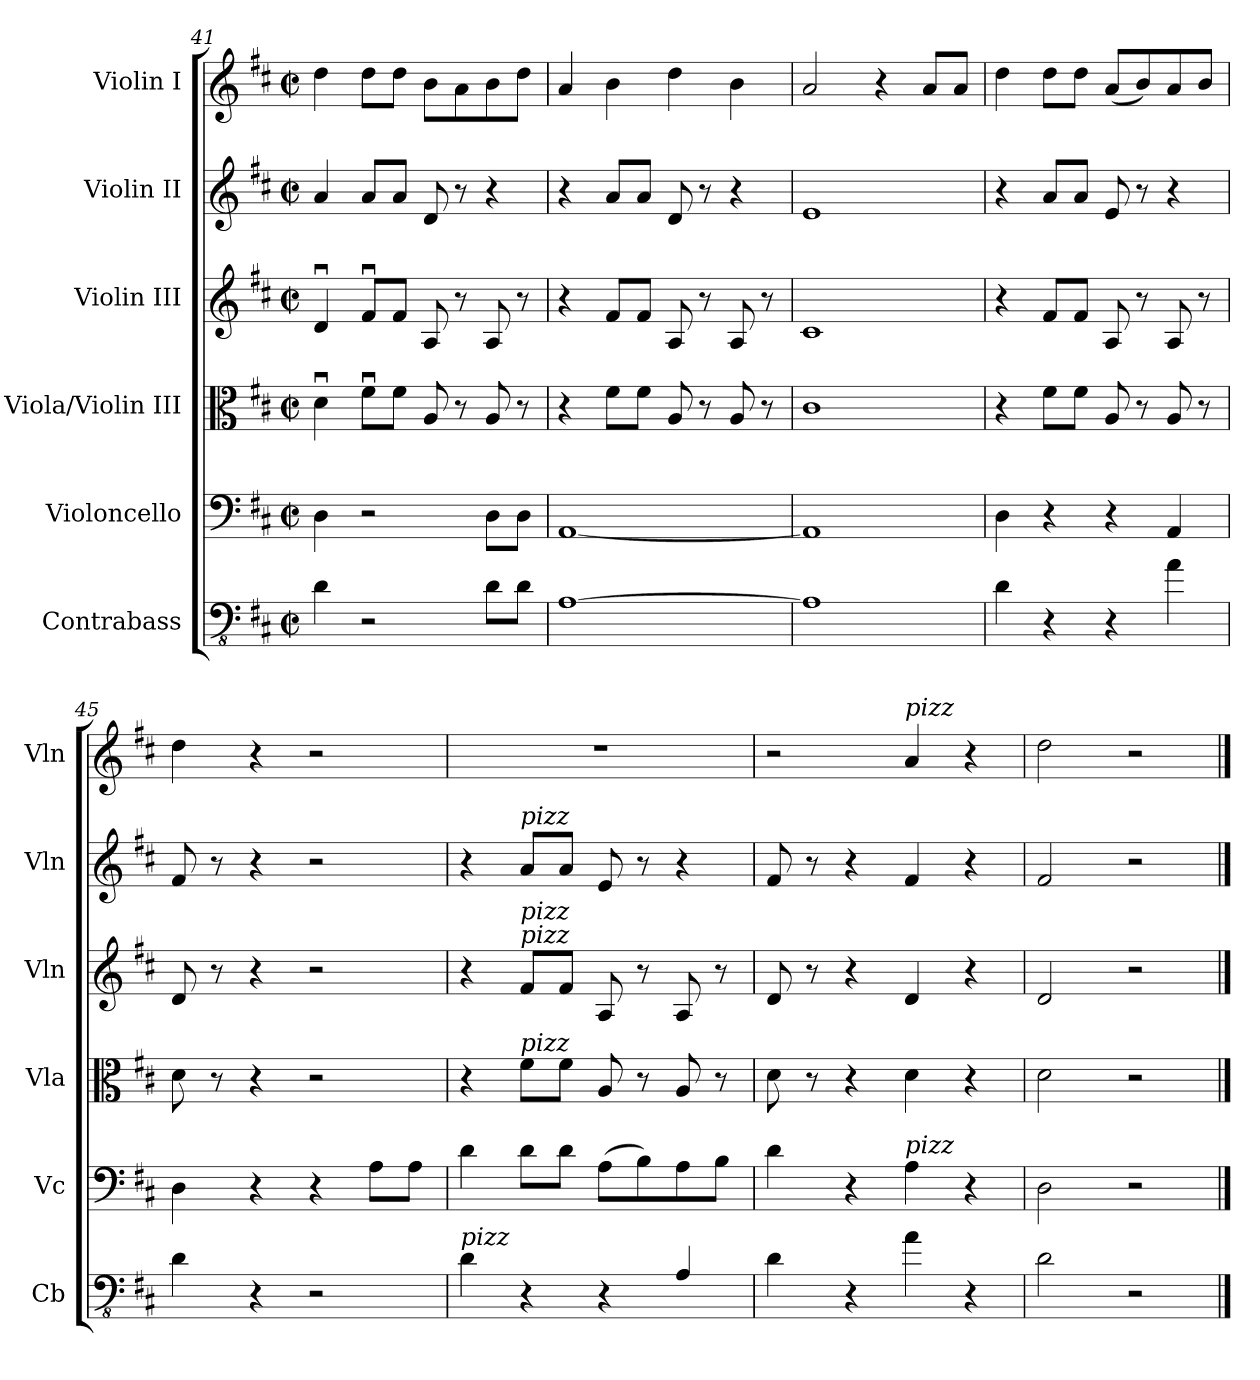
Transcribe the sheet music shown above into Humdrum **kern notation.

**kern	**kern	**kern	**kern	**kern	**kern
*part6	*part5	*part4	*part3	*part2	*part1
*staff6	*staff5	*staff4	*staff3	*staff2	*staff1
*I"Contrabass	*I"Violoncello	*I"Viola/Violin III	*I"Violin III	*I"Violin II	*I"Violin I
*I'Cb	*I'Vc	*I'Vla	*I'Vln	*I'Vln	*I'Vln
!!LO:PB:g=z
*clefFv4	*clefF4	*clefC3	*clefG2	*clefG2	*clefG2
*ITrd7c12	*	*	*	*	*
*k[f#c#]	*k[f#c#]	*k[f#c#]	*k[f#c#]	*k[f#c#]	*k[f#c#]
*M2/2	*M2/2	*M2/2	*M2/2	*M2/2	*M2/2
*met(c|)	*met(c|)	*met(c|)	*met(c|)	*met(c|)	*met(c|)
=41	=41	=41	=41	=41	=41
4DD\	4D\	4du\	4du/	4a/	4dd\
2r	2r	8f#u\L	8f#u/L	8a/L	8dd\L
.	.	8f#\J	8f#/J	8a/J	8dd\J
.	.	8A/	8A/	8d/	8b\L
.	.	8r	8r	8r	8a\
8DD\L	8D\L	8A/	8A/	4r	8b\
8DD\J	8D\J	8r	8r	.	8dd\J
=42	=42	=42	=42	=42	=42
[1AAA	[1AA	4r	4r	4r	4a/
.	.	8f#\L	8f#/L	8a/L	4b\
.	.	8f#\J	8f#/J	8a/J	.
.	.	8A/	8A/	8d/	4dd\
.	.	8r	8r	8r	.
.	.	8A/	8A/	4r	4b\
.	.	8r	8r	.	.
=43	=43	=43	=43	=43	=43
1AAA]	1AA]	1c#	1c#	1e	2a/
.	.	.	.	.	4r
.	.	.	.	.	8a/L
.	.	.	.	.	8a/J
=44	=44	=44	=44	=44	=44
4DD\	4D\	4r	4r	4r	4dd\
4r	4r	8f#\L	8f#/L	8a/L	8dd\L
.	.	8f#\J	8f#/J	8a/J	8dd\J
4r	4r	8A/	8A/	8e/	(8a/L
.	.	8r	8r	8r	8b/)
4AA\	4AA/	8A/	8A/	4r	8a/
.	.	8r	8r	.	8b/J
=45	=45	=45	=45	=45	=45
4DD\	4D\	8d\	8d/	8f#/	4dd\
.	.	8r	8r	8r	.
4r	4r	4r	4r	4r	4r
2r	4r	2r	2r	2r	2r
.	8A\L	.	.	.	.
.	8A\J	.	.	.	.
!!LO:LB:g=z
=46	=46	=46	=46	=46	=46
!LO:TX:a:i:t=pizz	!	!	!	!	!
4DD\	4d\	4r	4r	4r	1r
!	!	!	!	!LO:TX:a:i:t=pizz	!
!	!	!	!LO:TX:a:i:t=pizz	!	!
!	!	!	!LO:TX:a:i:t=pizz	!	!
!	!	!LO:TX:a:i:t=pizz	!	!	!
4r	8d\L	8f#\L	8f#/L	8a/L	.
.	8d\J	8f#\J	8f#/J	8a/J	.
4r	(8A\L	8A/	8A/	8e/	.
.	8B\)	8r	8r	8r	.
4AAA/	8A\	8A/	8A/	4r	.
.	8B\J	8r	8r	.	.
=47	=47	=47	=47	=47	=47
4DD\	4d\	8d\	8d/	8f#/	2r
.	.	8r	8r	8r	.
4r	4r	4r	4r	4r	.
!	!	!	!	!	!LO:TX:a:i:t=pizz
!	!LO:TX:a:i:t=pizz	!	!	!	!
4AA\	4A\	4d\	4d/	4f#/	4a/
4r	4r	4r	4r	4r	4r
=48	=48	=48	=48	=48	=48
2DD\	2D\	2d\	2d/	2f#/	2dd\
2r	2r	2r	2r	2r	2r
==	==	==	==	==	==
*-	*-	*-	*-	*-	*-
